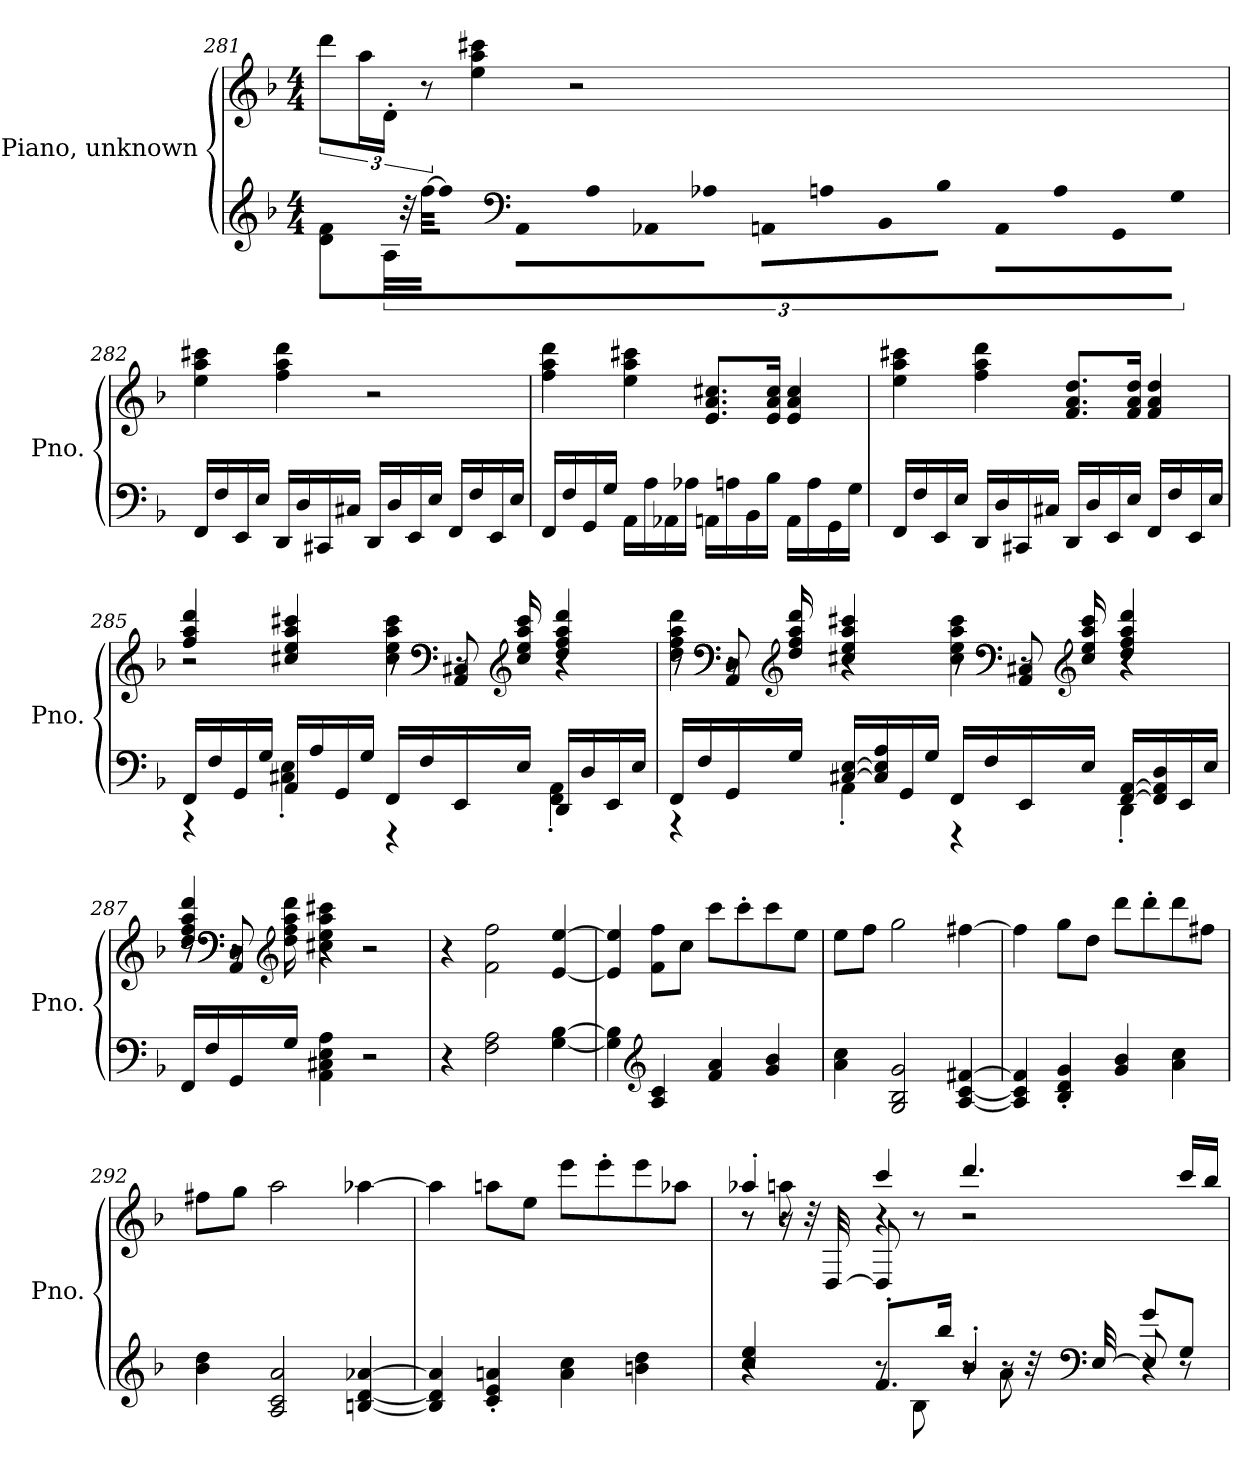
**kern	**kern
*part1	*part1
*staff2	*staff1
*I"Piano, unknown	*
*I'Pno.	*
*clefG2	*clefG2
*k[b-]	*k[b-]
*M4/4	*M4/4
=281	=281
8d/ 8f/L	12ddd\L
.	24aa\L
48A/Jkk	24d'\JJ
48r	.
[48ff\KLL	12r
16ff\JJ]	.
*clefF4	*
16AA\LL	4ee\ 4aa\ 4ccc#X\
16A\	.
16AA-X\	.
16A-X\JJ	.
16AAn\LL	2r
16An\	.
16BB-\	.
16B-\JJ	.
16AA\LL	.
16A\	.
16GG\	.
16G\JJ	.
!!LO:PB:g=z
=282	=282
16FF/LL	4ee\ 4aa\ 4ccc#X\
16F/	.
16EE/	.
16E/JJ	.
16DD/LL	4ff\ 4aa\ 4ddd\
16D/	.
16CC#X/	.
16C#X/JJ	.
16DD/LL	2r
16D/	.
16EE/	.
16E/JJ	.
16FF/LL	.
16F/	.
16EE/	.
16E/JJ	.
=283	=283
16FF/LL	4ff\ 4aa\ 4ddd\
16F/	.
16GG/	.
16G/JJ	.
16AA\LL	4ee\ 4aa\ 4ccc#X\
16A\	.
16AA-X\	.
16A-X\JJ	.
16AAn\LL	8.e/ 8.a/ 8.cc#X/L
16An\	.
16BB-\	.
16B-\JJ	16e/ 16a/ 16cc#/Jk
16AA\LL	4e/ 4a/ 4cc#/
16A\	.
16GG\	.
16G\JJ	.
!!LO:LB:g=z
=284	=284
16FF/LL	4ee\ 4aa\ 4ccc#X\
16F/	.
16EE/	.
16E/JJ	.
16DD/LL	4ff\ 4aa\ 4ddd\
16D/	.
16CC#X/	.
16C#X/JJ	.
16DD/LL	8.f/ 8.a/ 8.dd/L
16D/	.
16EE/	.
16E/JJ	16f/ 16a/ 16dd/Jk
16FF/LL	4f/ 4a/ 4dd/
16F/	.
16EE/	.
16E/JJ	.
=285	=285
*^	*^
*	*	*	*^
16FF/LL	4r	4ff/ 4aa/ 4ddd/	2r	2r
16F/	.	.	.	.
16GG/	.	.	.	.
16G/JJ	.	.	.	.
16AA/LL	4C#X\' 4E\'	4cc#X/ 4ee/ 4aa/ 4ccc#X/	.	.
16A/	.	.	.	.
16GG/	.	.	.	.
16G/JJ	.	.	.	.
16FF/LL	4r	8r	4cc#\ 4ee\ 4aa\ 4ccc#\	8r
16F/	.	.	.	.
*	*	*clefF4	*	*
16EE/	.	16r	.	8AA/ 8C#X/
*	*	*clefG2	*	*
16E/JJ	.	16cc#/ 16ee/ 16aa/ 16ccc#/	.	.
16DD/LL	4FF\' 4AA\'	4dd/ 4ff/ 4aa/ 4ddd/	4r	4r
16D/	.	.	.	.
16EE/	.	.	.	.
16E/JJ	.	.	.	.
!!LO:LB:g=z	!!	!!
=286	=286	=286	=286	=286
16FF/LL	4r	8r	4dd\ 4ff\ 4aa\ 4ddd\	8r
16F/	.	.	.	.
*	*	*clefF4	*	*
16GG/	.	16r	.	8AA/ 8D/
*	*	*clefG2	*	*
16G/JJ	.	16dd/ 16ff/ 16aa/ 16ddd/	.	.
[16C#X/ [16E/LL	4AA'\	4cc#X/ 4ee/ 4aa/ 4ccc#X/	4r	4r
16C#/] 16E/] 16A/	.	.	.	.
16GG/	.	.	.	.
16G/JJ	.	.	.	.
16FF/LL	4r	8r	4cc#\ 4ee\ 4aa\ 4ccc#\	8r
16F/	.	.	.	.
*	*	*clefF4	*	*
16EE/	.	16r	.	8AA/ 8C#X/
*	*	*clefG2	*	*
16E/JJ	.	16cc#/ 16ee/ 16aa/ 16ccc#/	.	.
[16FF/ [16AA/LL	4DD'\	4dd/ 4ff/ 4aa/ 4ddd/	4r	4r
16FF/] 16AA/] 16D/	.	.	.	.
16EE/	.	.	.	.
16E/JJ	.	.	.	.
*v	*v	*	*	*
=287	=287	=287	=287
16FF/LL	4dd/ 4ff/ 4aa/ 4ddd/	8r	8r
16F/	.	.	.
*	*clefF4	*	*
16GG/	.	16r	8AA/ 8D/
*	*clefG2	*	*
16G/JJ	.	16dd\ 16ff\ 16aa\ 16ddd\	.
4AA\ 4C#X\ 4E\ 4A\	4r	4cc#X\ 4ee\ 4aa\ 4ccc#X\	4r
2r	2r	2r	2r
*	*v	*v	*v
=288	=288
4r	4r
2F\ 2A\	2f\ 2ff\
[4G\ [4B-\	[4e/ [4ee/
!!LO:LB:g=z
=289	=289
4G\] 4B-\]	4e/] 4ee/]
*clefG2	*
4A/ 4c/	8f\ 8ff\L
.	8cc\J
4f/ 4a/	8ccc\L
.	8ccc'\
4g/ 4b-/	8ccc\
.	8ee\J
=290	=290
4a\ 4cc\	8ee\L
.	8ff\J
2G/ 2B-/ 2g/	2gg\
[4A/ [4c/ [4f#X/	[4ff#X\
=291	=291
4A/] 4c/] 4f#/]	4ff#\]
4B-/' 4d/' 4g/'	8gg\L
.	8dd\J
4g/ 4b-/	8ddd\L
.	8ddd'\
4a\ 4cc\	8ddd\
.	8ff#X\J
=292	=292
4b-\ 4dd\	8ff#X\L
.	8gg\J
2A/ 2c/ 2a/	2aa\
[4Bn/ [4d/ [4a-X/	[4aa-X\
=293	=293
4B/] 4d/] 4a-/]	4aa-\]
4c/' 4e/' 4an/'	8aan\L
.	8ee\J
4a\ 4cc\	8eee\L
.	8eee'\
4bn\ 4dd\	8eee\
.	8aa-X\J
!!LO:LB:g=z
=294	=294
*^	*^
*	*^	*	*^
4cc/ 4ee/	4r	2r	4aa-X'/	8r	8r
.	.	.	.	8aan\	16r
.	.	.	.	.	32r
.	.	.	.	.	[32D/
8.f'/L	8r	.	4ccc/	4r	8D/]
.	8B-\	.	.	.	8r
16bb-/Jk	.	.	.	.	.
4b-'/	8r	8r	4.ddd/	2r	2r
.	8a\	16r	.	.	.
.	.	32r	.	.	.
*clefF4	*	*	*	*	*
.	.	[32E/	.	.	.
8g/L	4r	8E/]	.	.	.
8G/J	.	8r	16ccc/LL	.	.
.	.	.	16bb-/JJ	.	.
*v	*v	*v	*	*	*
*	*v	*v	*v
=	=
*-	*-
